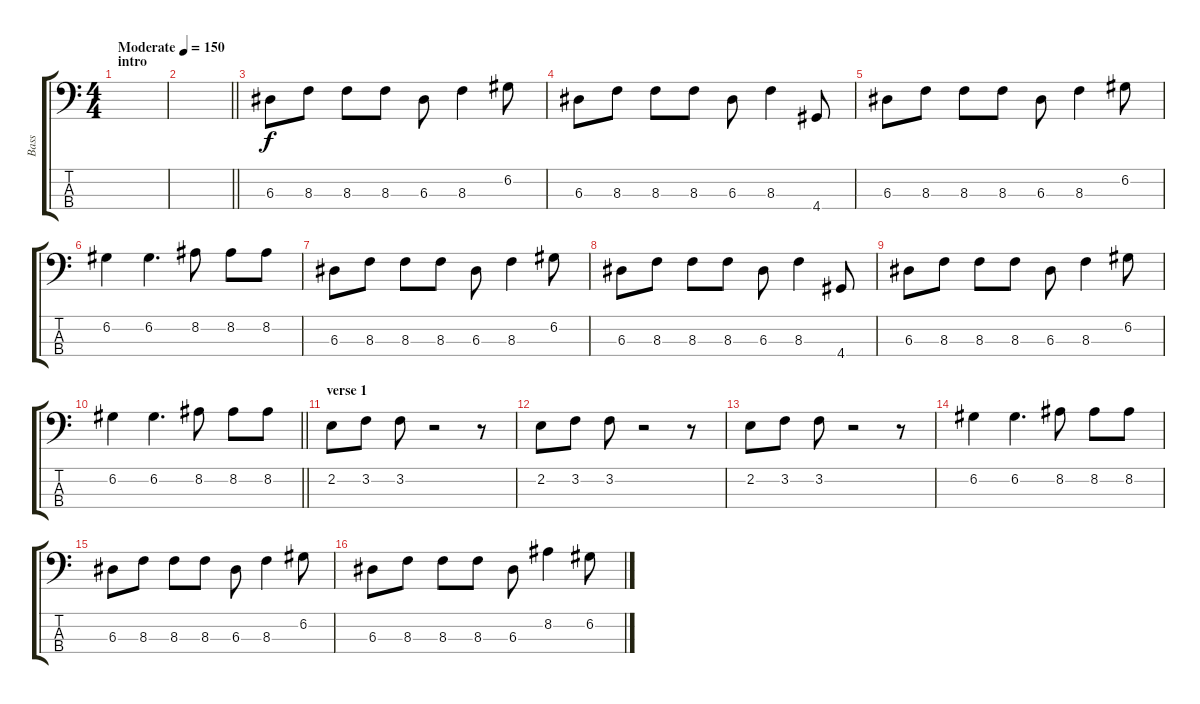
\track ("Bass" "Bass") {instrument electricbassfinger}
\staff {score tabs}
\tuning (G2 D2 A1 E1) {hide}
\ts (4 4)
\section ("" "intro")
\tempo (150 "Moderate")
\clef f4
\ks c
|
\barLineRight lightlight
|
6.3.8 8.3.8 8.3.8 8.3.8 6.3.8 8.3.4 6.2.8 |
6.3.8 8.3.8 8.3.8 8.3.8 6.3.8 8.3.4 4.4.8 |
6.3.8 8.3.8 8.3.8 8.3.8 6.3.8 8.3.4 6.2.8 |
6.2.4 6.2.4{d} 8.2.8 8.2.8 8.2.8 |
6.3.8 8.3.8 8.3.8 8.3.8 6.3.8 8.3.4 6.2.8 |
6.3.8 8.3.8 8.3.8 8.3.8 6.3.8 8.3.4 4.4.8 |
6.3.8 8.3.8 8.3.8 8.3.8 6.3.8 8.3.4 6.2.8 |
\barLineRight lightlight
6.2.4 6.2.4{d} 8.2.8 8.2.8 8.2.8 |
\section ("" "verse 1")
2.2.8 3.2.8 3.2.8 r.2 r.8 |
2.2.8 3.2.8 3.2.8 r.2 r.8 |
2.2.8 3.2.8 3.2.8 r.2 r.8 |
6.2.4 6.2.4{d} 8.2.8 8.2.8 8.2.8 |
6.3.8 8.3.8 8.3.8 8.3.8 6.3.8 8.3.4 6.2.8 |
6.3.8 8.3.8 8.3.8 8.3.8 6.3.8 8.2.4 6.2.8
